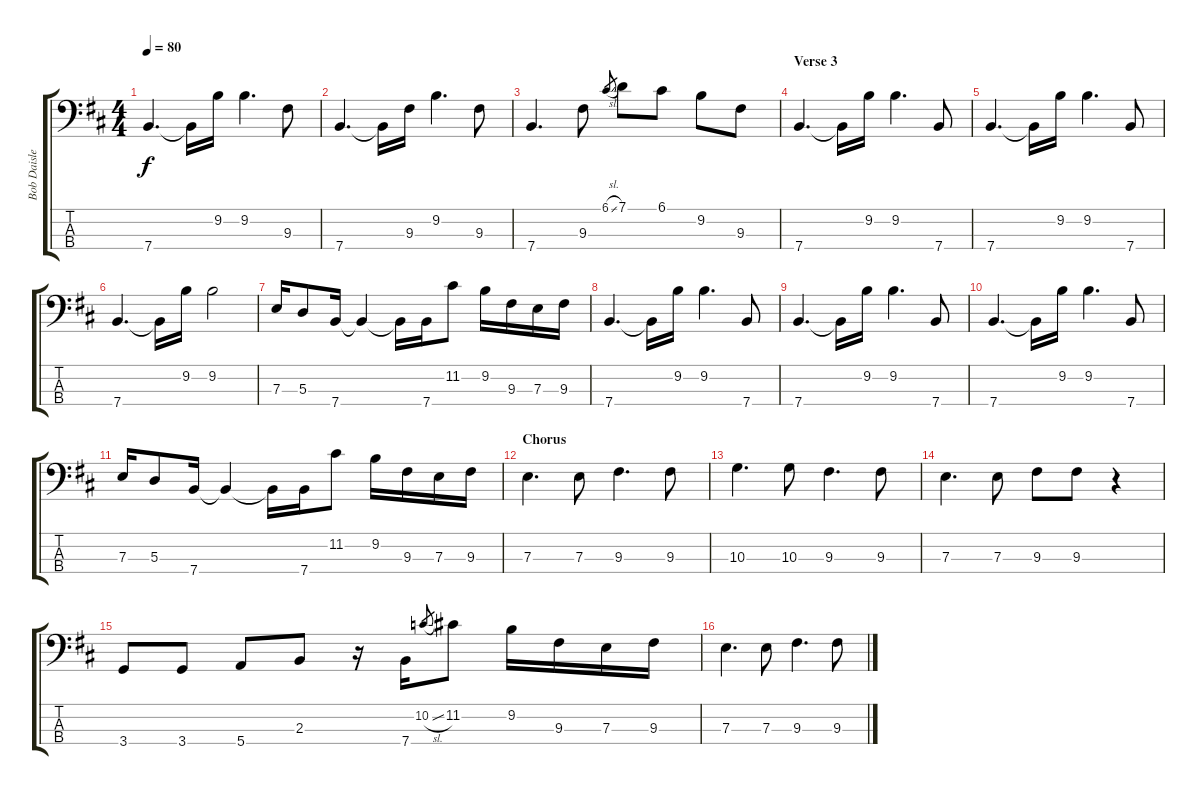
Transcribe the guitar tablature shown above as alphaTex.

\track ("Bob Daisley" "Bob Daisle") {instrument fretlessbass}
\staff {score tabs}
\tuning (G2 D2 A1 E1) {hide}
\ts (4 4)
\tempo 80
\clef f4
\ks bminor
7.4.4{d dy f} 7.4{t}.16 9.2.16 9.2.4{d} 9.3.8 |
7.4.4{d} 7.4{t}.16 9.3.16 9.2.4{d} 9.3.8 |
7.4.4{d} 9.3.8 6.1{sl}.8{gr} 7.1.8 6.1.8 9.2.8 9.3.8 |
\section ("" "Verse 3")
7.4.4{d} 7.4{t}.16 9.2.16 9.2.4{d} 7.4.8 |
7.4.4{d} 7.4{t}.16 9.2.16 9.2.4{d} 7.4.8 |
7.4.4{d} 7.4{t}.16 9.2.16 9.2.2 |
7.3.16 5.3.8 7.4.16 7.4{t}.4 7.4{t}.16 7.4.16 11.2.8 9.2.16 9.3.16 7.3.16 9.3.16 |
7.4.4{d} 7.4{t}.16 9.2.16 9.2.4{d} 7.4.8 |
7.4.4{d} 7.4{t}.16 9.2.16 9.2.4{d} 7.4.8 |
7.4.4{d} 7.4{t}.16 9.2.16 9.2.4{d} 7.4.8 |
7.3.16 5.3.8 7.4.16 7.4{t}.4 7.4{t}.16 7.4.16 11.2.8 9.2.16 9.3.16 7.3.16 9.3.16 |
\section ("" "Chorus")
7.3.4{d} 7.3.8 9.3.4{d} 9.3.8 |
10.3.4{d} 10.3.8 9.3.4{d} 9.3.8 |
7.3.4{d} 7.3.8 9.3.8 9.3.8 r.4 |
3.4.8 3.4.8 5.4.8 2.3.8 r.16 7.4.16 10.2{sl}.8{gr} 11.2.8 9.2.16 9.3.16 7.3.16 9.3.16 |
7.3.4{d} 7.3.8 9.3.4{d} 9.3.8
